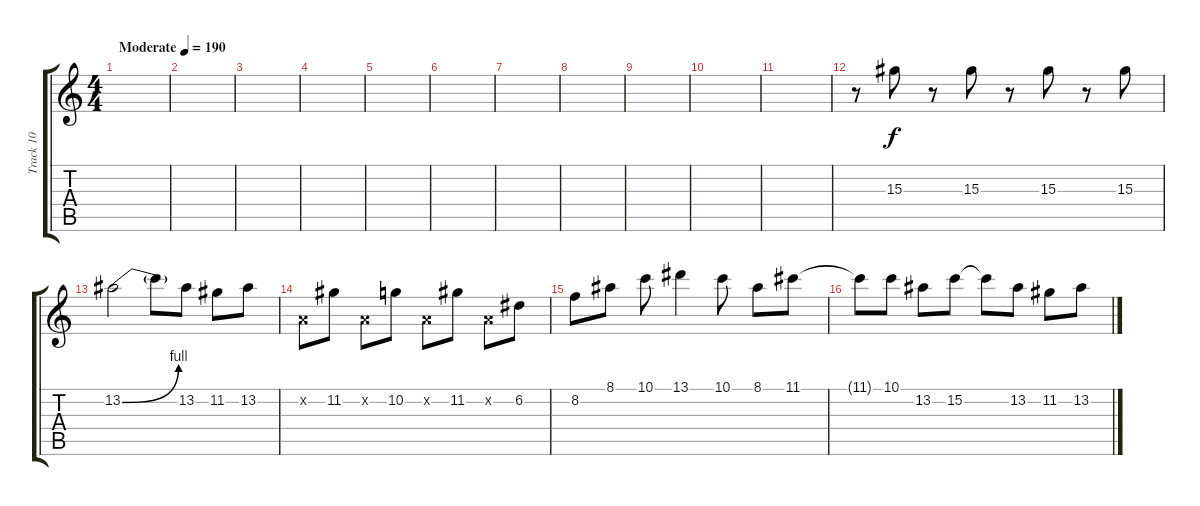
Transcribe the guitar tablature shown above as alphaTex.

\track ("Track 10" "Track 10") {instrument distortionguitar}
\staff {score tabs}
\tuning (D4 A3 F3 C3 G2 C2) {hide}
\ts (4 4)
\tempo (190 "Moderate")
\clef g2
\ks c
|
|
|
|
|
|
|
|
|
|
|
r.8 15.3.8 r.8 15.3.8 r.8 15.3.8 r.8 15.3.8 |
13.2{be (bend 0 0 60 4)}.2 13.2{t}.8 13.2.8 11.2.8 13.2.8 |
0.2{x}.8 11.2.8 0.2{x}.8 10.2.8 0.2{x}.8 11.2.8 0.2{x}.8 6.2.8 |
8.2.8 8.1.8 10.1.8 13.1.4 10.1.8 8.1.8 11.1.8 |
11.1{t}.8 10.1.8 13.2.8 15.2.8 15.2{t}.8 13.2.8 11.2.8 13.2.8
